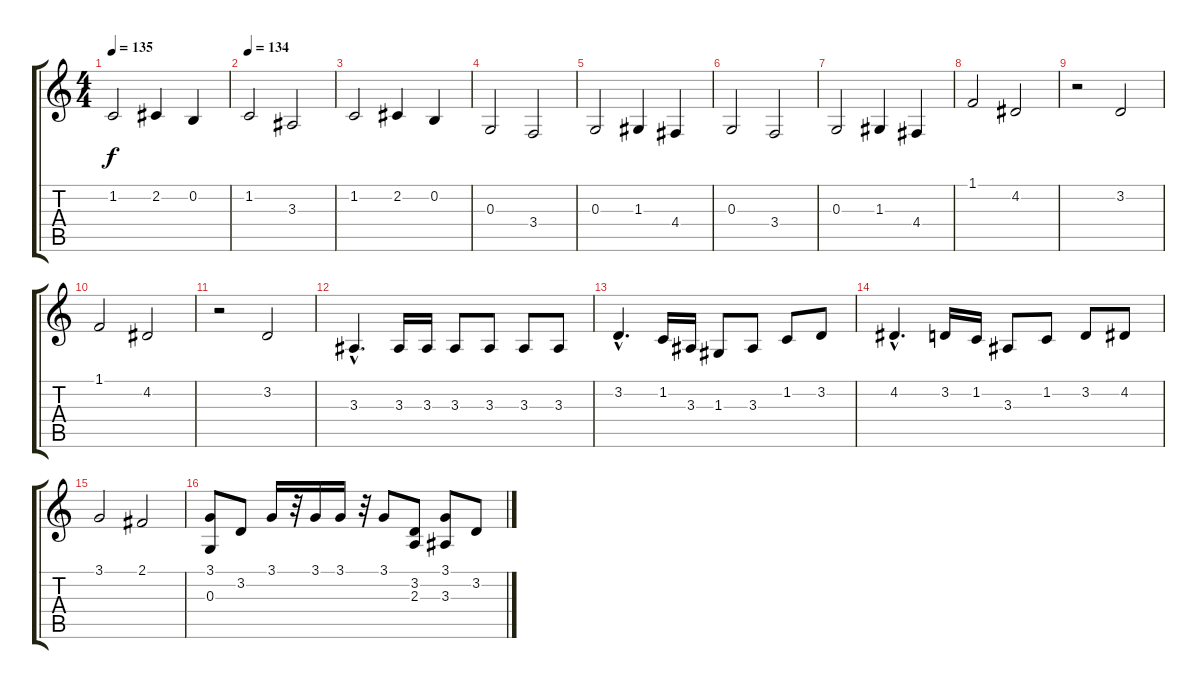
\track "" {instrument stringensemble1}
\staff {score tabs}
\tuning (E4 B3 G3 D3 A2 E2) {hide}
\ts (4 4)
\tempo 135
\clef g2
\ks c
1.2.2{dy f volume 12} 2.2.4 0.2.4{volume 9} |
\tempo 134
1.2.2{volume 12} 3.3.2{volume 9} |
1.2.2{volume 12} 2.2.4 0.2.4{volume 9} |
0.3.2 3.4.2 |
0.3.2 1.3.4 4.4.4 |
0.3.2 3.4.2 |
0.3.2 1.3.4 4.4.4 |
1.1.2{volume 9} 4.2.2{volume 12} |
r.2 3.2.2 |
1.1.2{volume 9} 4.2.2{volume 12} |
r.2 3.2.2 |
3.3{hac}.4{d volume 10} 3.3.16 3.3.16 3.3.8 3.3.8 3.3.8 3.3.8 |
3.2{hac}.4{d volume 12} 1.2.16 3.3.16 1.3.8 3.3.8 1.2.8 3.2.8 |
4.2{hac}.4{d volume 12} 3.2.16 1.2.16 3.3.8 1.2.8 3.2.8 4.2.8 |
3.1.2{volume 14} 2.1.2 |
(3.1 0.3).8 3.2.8 3.1.16 r.32 3.1.16 3.1.16 r.32 3.1.8 (3.2 2.3).8 (3.1 3.3).8 3.2.8
